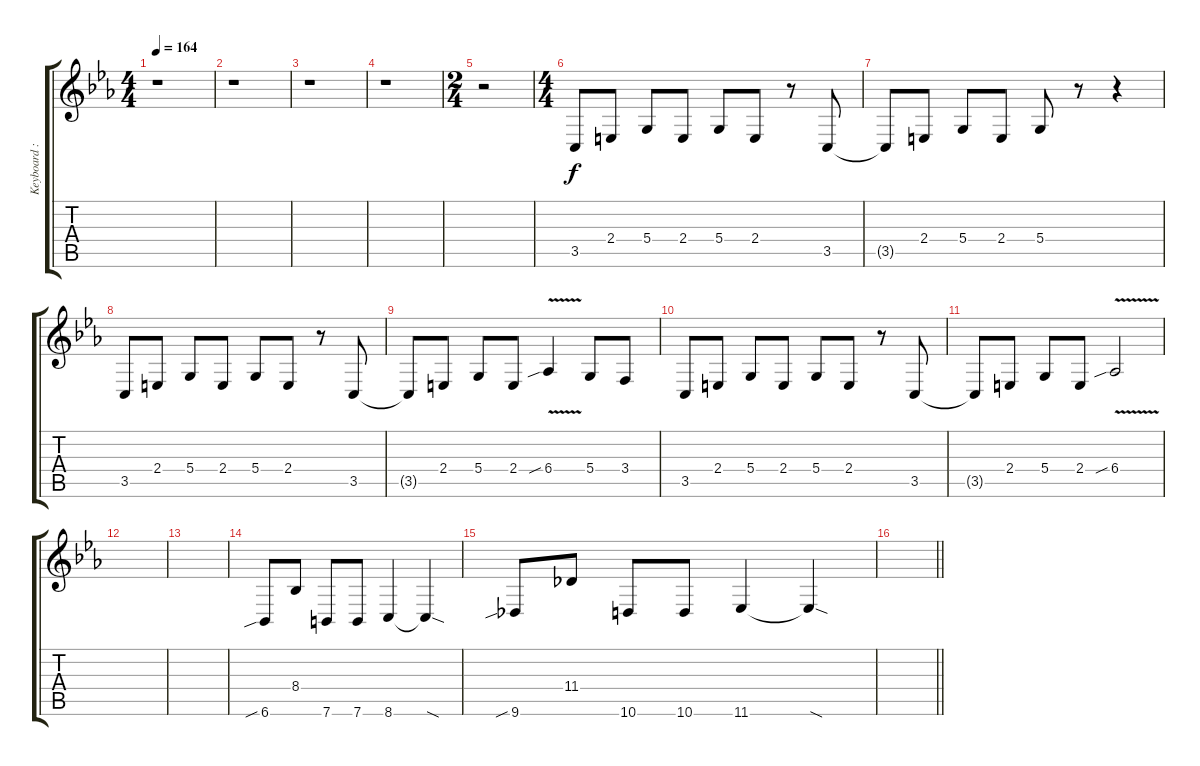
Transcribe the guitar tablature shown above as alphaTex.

\track ("Keyboard : Tone 2" "Keyboard :") {instrument lead4chiff}
\staff {score tabs}
\tuning (E4 B3 G3 D3 A2 E2) {hide}
\ts (4 4)
\tempo 164
\clef g2
\ks eb
r.1{dy f} |
r.1 |
r.1 |
r.1 |
\ts (2 4)
r.2 |
\ts (4 4)
3.5.8{balance 16} 2.4.8 5.4.8 2.4.8 5.4.8 2.4.8 r.8 3.5.8 |
3.5{t}.8 2.4.8 5.4.8 2.4.8 5.4.8 r.8 r.4 |
3.5.8{balance 0} 2.4.8 5.4.8 2.4.8 5.4.8 2.4.8 r.8 3.5.8 |
3.5{t}.8 2.4.8 5.4.8 2.4.8 6.4{v sib}.4 5.4.8 3.4.8 |
3.5.8{balance 16} 2.4.8 5.4.8 2.4.8 5.4.8 2.4.8 r.8 3.5.8 |
3.5{t}.8 2.4.8 5.4.8 2.4.8 6.4{v sib}.2 |
|
|
6.6{sib}.8{balance 8} 8.4.8 7.6.8 7.6.8 8.6.4 8.6{sod t}.4 |
9.6{sib}.8 11.4.8 10.6.8 10.6.8 11.6.4 11.6{sod t}.4 |
\barLineRight lightlight
